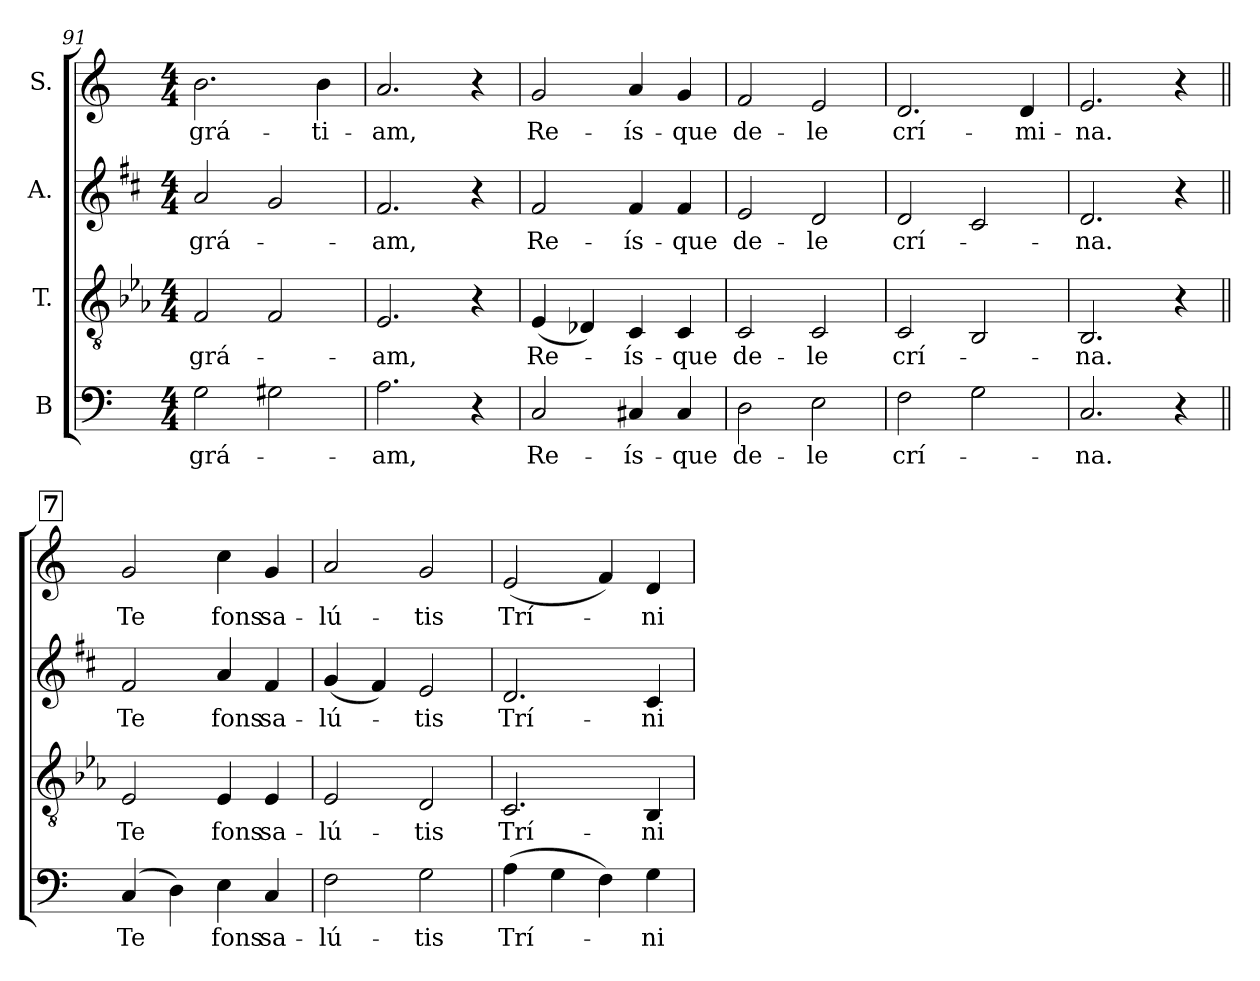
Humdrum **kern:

**kern	**text	**kern	**text	**kern	**text	**kern	**text
*part4	*part4	*part3	*part3	*part2	*part2	*part1	*part1
*staff4	*staff4	*staff3	*staff3	*staff2	*staff2	*staff1	*staff1
*I"B	*	*I"T.	*	*I"A.	*	*I"S.	*
*clefF4	*	*clefGv2	*	*clefG2	*	*clefG2	*
*	*	*ITrd2c3	*	*ITrd1c2	*	*	*
*k[]	*	*k[]	*	*k[]	*	*k[]	*
*C:	*	*C:	*	*C:	*	*C:	*
*M4/4	*	*M4/4	*	*M4/4	*	*M4/4	*
=91	=91	=91	=91	=91	=91	=91	=91
!	!LO:LY:b:color=#000000	!	!	!	!	!	!
!	!	!	!LO:LY:b:color=#000000	!	!	!	!
!	!	!	!	!	!LO:LY:b:color=#000000	!	!
!	!	!	!	!	!	!	!LO:LY:b:color=#000000
2Gi\	grá-	2Di/	grá-	2gi/	grá-	2.bi\	grá-
2G#Xi\	.	2Di/	.	2fi/	.	.	.
!	!	!	!	!	!	!	!LO:LY:b:color=#000000
.	.	.	.	.	.	4bi\	-ti-
!!LO:LB:g=z
=92	=92	=92	=92	=92	=92	=92	=92
!	!LO:LY:b:color=#000000	!	!	!	!	!	!
!	!	!	!LO:LY:b:color=#000000	!	!	!	!
!	!	!	!	!	!LO:LY:b:color=#000000	!	!
!	!	!	!	!	!	!	!LO:LY:b:color=#000000
2.Ai\	-am,	2.Ci/	-am,	2.ei/	-am,	2.ai/	-am,
4r	.	4r	.	4r	.	4r	.
=93	=93	=93	=93	=93	=93	=93	=93
!	!LO:LY:b:color=#000000	!	!	!	!	!	!
!	!	!	!LO:LY:b:color=#000000	!	!	!	!
!	!	!	!	!	!LO:LY:b:color=#000000	!	!
!	!	!	!	!	!	!	!LO:LY:b:color=#000000
2Ci/	Re-	(4Ci/	Re-	2ei/	Re-	2gi/	Re-
.	.	4BB-Xi/)	.	.	.	.	.
!	!LO:LY:b:color=#000000	!	!	!	!	!	!
!	!	!	!LO:LY:b:color=#000000	!	!	!	!
!	!	!	!	!	!LO:LY:b:color=#000000	!	!
!	!	!	!	!	!	!	!LO:LY:b:color=#000000
4C#Xi/	-ís-	4AAi/	-ís-	4ei/	-ís-	4ai/	-ís-
!	!LO:LY:b:color=#000000	!	!	!	!	!	!
!	!	!	!LO:LY:b:color=#000000	!	!	!	!
!	!	!	!	!	!LO:LY:b:color=#000000	!	!
!	!	!	!	!	!	!	!LO:LY:b:color=#000000
4C#i/	-que	4AAi/	-que	4ei/	-que	4gi/	-que
=94	=94	=94	=94	=94	=94	=94	=94
!	!LO:LY:b:color=#000000	!	!	!	!	!	!
!	!	!	!LO:LY:b:color=#000000	!	!	!	!
!	!	!	!	!	!LO:LY:b:color=#000000	!	!
!	!	!	!	!	!	!	!LO:LY:b:color=#000000
2Di\	de-	2AAi/	de-	2di/	de-	2fi/	de-
!	!LO:LY:b:color=#000000	!	!	!	!	!	!
!	!	!	!LO:LY:b:color=#000000	!	!	!	!
!	!	!	!	!	!LO:LY:b:color=#000000	!	!
!	!	!	!	!	!	!	!LO:LY:b:color=#000000
2Ei\	-le	2AAi/	-le	2ci/	-le	2ei/	-le
=95	=95	=95	=95	=95	=95	=95	=95
!	!LO:LY:b:color=#000000	!	!	!	!	!	!
!	!	!	!LO:LY:b:color=#000000	!	!	!	!
!	!	!	!	!	!LO:LY:b:color=#000000	!	!
!	!	!	!	!	!	!	!LO:LY:b:color=#000000
2Fi\	crí-	2AAi/	crí-	2ci/	crí-	2.di/	crí-
2Gi\	.	2GGi/	.	2Bi/	.	.	.
!	!	!	!	!	!	!	!LO:LY:b:color=#000000
.	.	.	.	.	.	4di/	-mi-
=96	=96	=96	=96	=96	=96	=96	=96
!	!LO:LY:b:color=#000000	!	!	!	!	!	!
!	!	!	!LO:LY:b:color=#000000	!	!	!	!
!	!	!	!	!	!LO:LY:b:color=#000000	!	!
!	!	!	!	!	!	!	!LO:LY:b:color=#000000
2.Ci/	-na.	2.GGi/	-na.	2.ci/	-na.	2.ei/	-na.
4r	.	4r	.	4r	.	4r	.
!!LO:PB:g=z
!!LO:REH:place=s1:B:color=#000000:enc=box:fs=15.967:t=7
=97||	=97||	=97||	=97||	=97||	=97||	=97||	=97||
!	!LO:LY:b:color=#000000	!	!	!	!	!	!
!	!	!	!LO:LY:b:color=#000000	!	!	!	!
!	!	!	!	!	!LO:LY:b:color=#000000	!	!
!	!	!	!	!	!	!	!LO:LY:b:color=#000000
(4Ci/	Te	2Ci/	Te	2ei/	Te	2gi/	Te
4Di\)	.	.	.	.	.	.	.
!	!LO:LY:b:color=#000000	!	!	!	!	!	!
!	!	!	!LO:LY:b:color=#000000	!	!	!	!
!	!	!	!	!	!LO:LY:b:color=#000000	!	!
!	!	!	!	!	!	!	!LO:LY:b:color=#000000
4Ei\	fons	4Ci/	fons	4gi/	fons	4cci\	fons
!	!LO:LY:b:color=#000000	!	!	!	!	!	!
!	!	!	!LO:LY:b:color=#000000	!	!	!	!
!	!	!	!	!	!LO:LY:b:color=#000000	!	!
!	!	!	!	!	!	!	!LO:LY:b:color=#000000
4Ci/	sa-	4Ci/	sa-	4ei/	sa-	4gi/	sa-
=98	=98	=98	=98	=98	=98	=98	=98
!	!LO:LY:b:color=#000000	!	!	!	!	!	!
!	!	!	!LO:LY:b:color=#000000	!	!	!	!
!	!	!	!	!	!LO:LY:b:color=#000000	!	!
!	!	!	!	!	!	!	!LO:LY:b:color=#000000
2Fi\	-lú-	2Ci/	-lú-	(4fi/	-lú-	2ai/	-lú-
.	.	.	.	4ei/)	.	.	.
!	!LO:LY:b:color=#000000	!	!	!	!	!	!
!	!	!	!LO:LY:b:color=#000000	!	!	!	!
!	!	!	!	!	!LO:LY:b:color=#000000	!	!
!	!	!	!	!	!	!	!LO:LY:b:color=#000000
2Gi\	-tis	2BBi/	-tis	2di/	-tis	2gi/	-tis
=99	=99	=99	=99	=99	=99	=99	=99
!	!LO:LY:b:color=#000000	!	!	!	!	!	!
!	!	!	!LO:LY:b:color=#000000	!	!	!	!
!	!	!	!	!	!LO:LY:b:color=#000000	!	!
!	!	!	!	!	!	!	!LO:LY:b:color=#000000
(4Ai\	Trí-	2.AAi/	Trí-	2.ci/	Trí-	(2ei/	Trí-
4Gi\	.	.	.	.	.	.	.
4Fi\)	.	.	.	.	.	4fi/)	.
!	!LO:LY:b:color=#000000	!	!	!	!	!	!
!	!	!	!LO:LY:b:color=#000000	!	!	!	!
!	!	!	!	!	!LO:LY:b:color=#000000	!	!
!	!	!	!	!	!	!	!LO:LY:b:color=#000000
4Gi\	-ni-	4GGi/	-ni-	4Bi/	-ni-	4di/	-ni-
=	=	=	=	=	=	=	=
*-	*-	*-	*-	*-	*-	*-	*-
